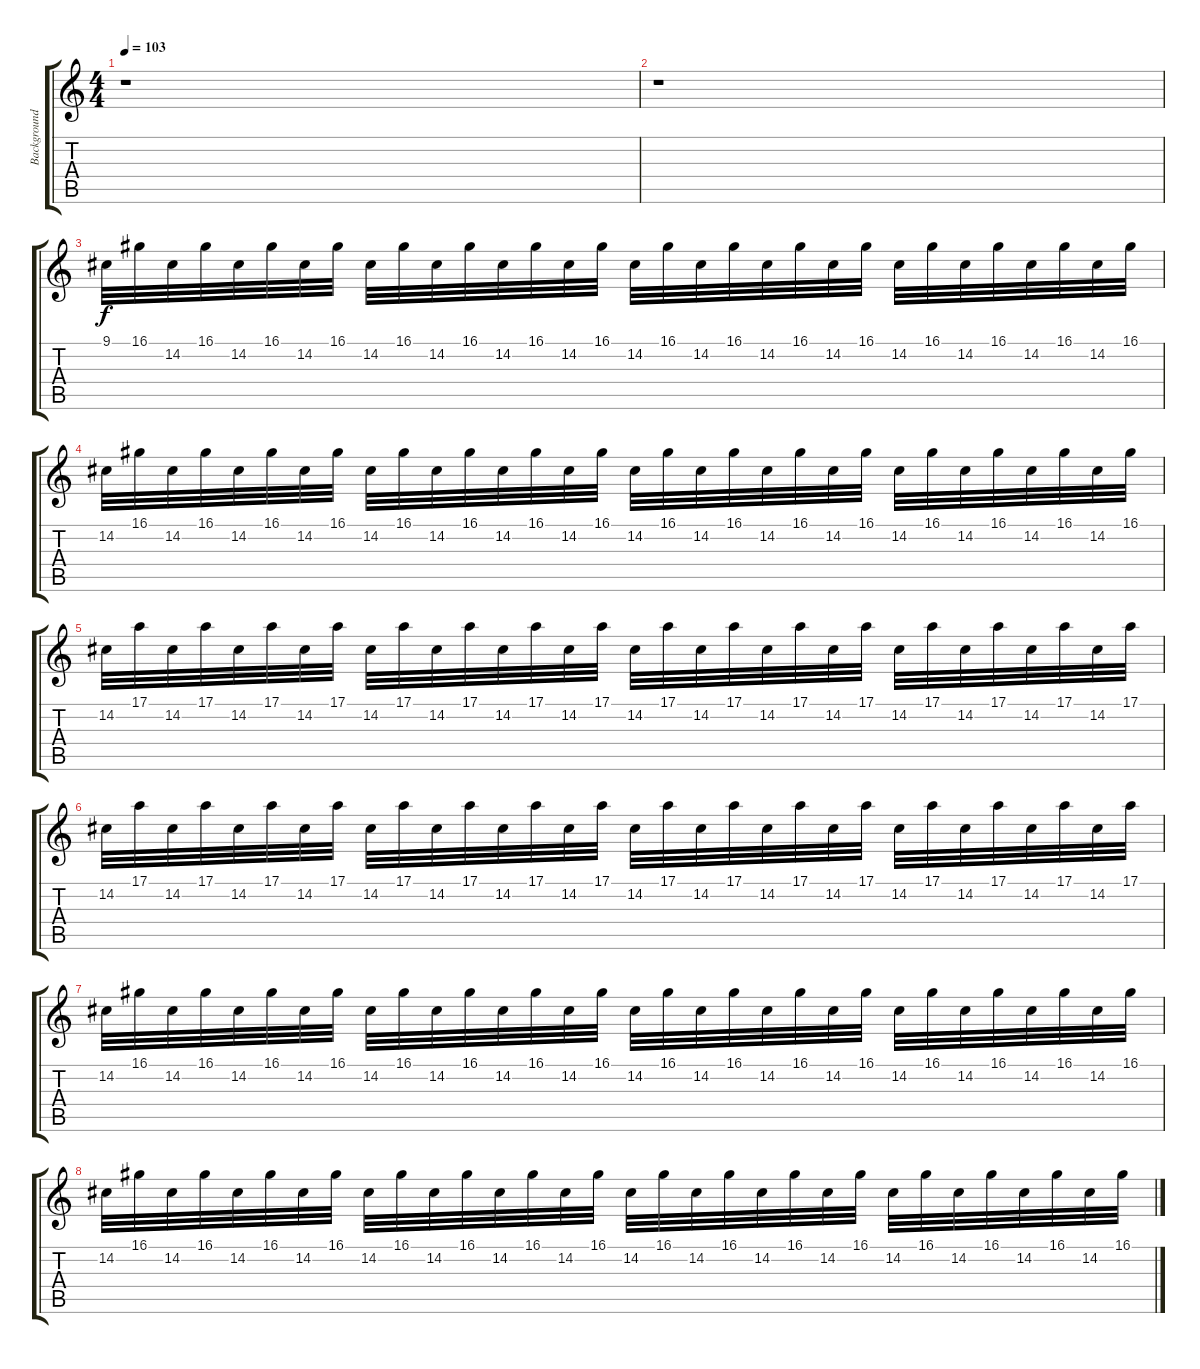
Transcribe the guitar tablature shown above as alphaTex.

\track ("Background" "Background") {instrument lead7fifths}
\staff {score tabs}
\tuning (E4 B3 G3 D3 A2 E2) {hide}
\ts (4 4)
\tempo 103
\clef g2
\ks c
r.1{dy f} |
r.1 |
9.1.32 16.1.32 14.2.32 16.1.32 14.2.32 16.1.32 14.2.32 16.1.32 14.2.32 16.1.32 14.2.32 16.1.32 14.2.32 16.1.32 14.2.32 16.1.32 14.2.32 16.1.32 14.2.32 16.1.32 14.2.32 16.1.32 14.2.32 16.1.32 14.2.32 16.1.32 14.2.32 16.1.32 14.2.32 16.1.32 14.2.32 16.1.32 |
14.2.32 16.1.32 14.2.32 16.1.32 14.2.32 16.1.32 14.2.32 16.1.32 14.2.32 16.1.32 14.2.32 16.1.32 14.2.32 16.1.32 14.2.32 16.1.32 14.2.32 16.1.32 14.2.32 16.1.32 14.2.32 16.1.32 14.2.32 16.1.32 14.2.32 16.1.32 14.2.32 16.1.32 14.2.32 16.1.32 14.2.32 16.1.32 |
14.2.32 17.1.32 14.2.32 17.1.32 14.2.32 17.1.32 14.2.32 17.1.32 14.2.32 17.1.32 14.2.32 17.1.32 14.2.32 17.1.32 14.2.32 17.1.32 14.2.32 17.1.32 14.2.32 17.1.32 14.2.32 17.1.32 14.2.32 17.1.32 14.2.32 17.1.32 14.2.32 17.1.32 14.2.32 17.1.32 14.2.32 17.1.32 |
14.2.32 17.1.32 14.2.32 17.1.32 14.2.32 17.1.32 14.2.32 17.1.32 14.2.32 17.1.32 14.2.32 17.1.32 14.2.32 17.1.32 14.2.32 17.1.32 14.2.32 17.1.32 14.2.32 17.1.32 14.2.32 17.1.32 14.2.32 17.1.32 14.2.32 17.1.32 14.2.32 17.1.32 14.2.32 17.1.32 14.2.32 17.1.32 |
14.2.32 16.1.32 14.2.32 16.1.32 14.2.32 16.1.32 14.2.32 16.1.32 14.2.32 16.1.32 14.2.32 16.1.32 14.2.32 16.1.32 14.2.32 16.1.32 14.2.32 16.1.32 14.2.32 16.1.32 14.2.32 16.1.32 14.2.32 16.1.32 14.2.32 16.1.32 14.2.32 16.1.32 14.2.32 16.1.32 14.2.32 16.1.32 |
14.2.32 16.1.32 14.2.32 16.1.32 14.2.32 16.1.32 14.2.32 16.1.32 14.2.32 16.1.32 14.2.32 16.1.32 14.2.32 16.1.32 14.2.32 16.1.32 14.2.32 16.1.32 14.2.32 16.1.32 14.2.32 16.1.32 14.2.32 16.1.32 14.2.32 16.1.32 14.2.32 16.1.32 14.2.32 16.1.32 14.2.32 16.1.32
